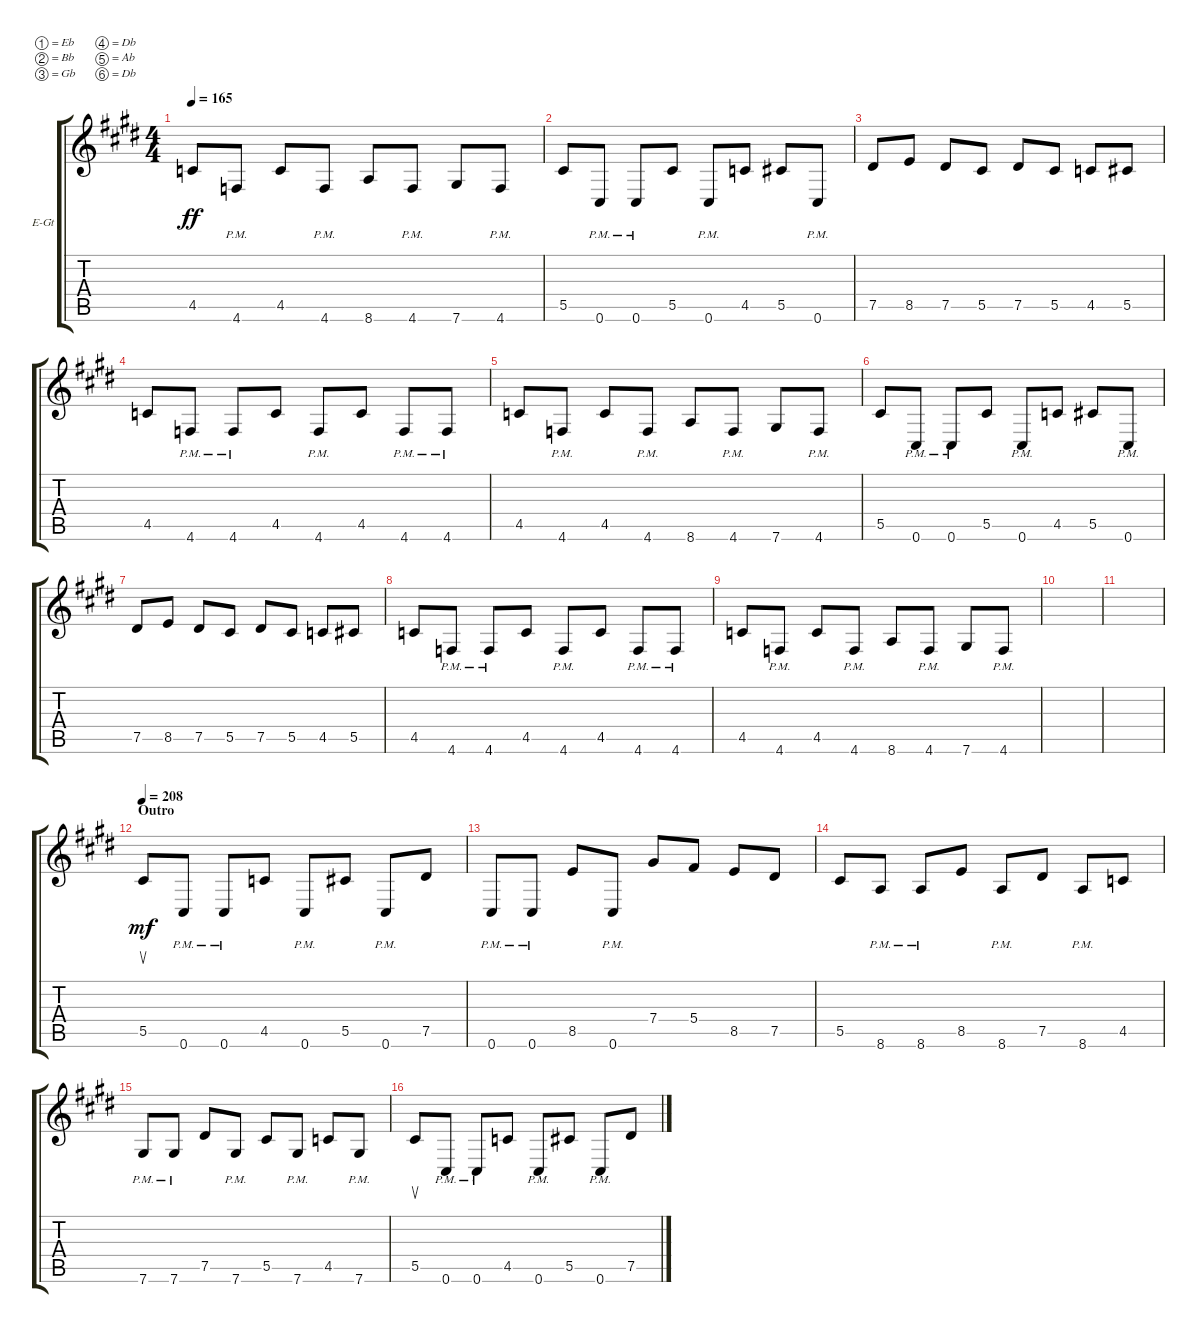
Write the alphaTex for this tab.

\defaultSystemsLayout 4
\bracketExtendMode groupsimilarinstruments
\firstSystemTrackNameOrientation horizontal
\otherSystemsTrackNameOrientation horizontal
\track ("Gary Smith - Guitar" "E-Gt") {instrument distortionguitar}
\staff {score tabs}
\tuning (Eb4 Bb3 Gb3 Db3 Ab2 Db2)
\ts (4 4)
\tempo 165
\clef g2
\ks c#minor
4.5.8{dy ff} 4.6{pm}.8 4.5.8 4.6{pm}.8 8.6.8 4.6{pm}.8 7.6.8 4.6{pm}.8 |
5.5.8 0.6{pm}.8 0.6{pm}.8 5.5.8 0.6{pm}.8 4.5.8 5.5.8 0.6{pm}.8 |
7.5.8 8.5.8 7.5.8 5.5.8 7.5.8 5.5.8 4.5.8 5.5.8 |
4.5.8 4.6{pm}.8 4.6{pm}.8 4.5.8 4.6{pm}.8 4.5.8 4.6{pm}.8 4.6{pm}.8 |
4.5.8 4.6{pm}.8 4.5.8 4.6{pm}.8 8.6.8 4.6{pm}.8 7.6.8 4.6{pm}.8 |
5.5.8 0.6{pm}.8 0.6{pm}.8 5.5.8 0.6{pm}.8 4.5.8 5.5.8 0.6{pm}.8 |
7.5.8 8.5.8 7.5.8 5.5.8 7.5.8 5.5.8 4.5.8 5.5.8 |
4.5.8 4.6{pm}.8 4.6{pm}.8 4.5.8 4.6{pm}.8 4.5.8 4.6{pm}.8 4.6{pm}.8 |
4.5.8 4.6{pm}.8 4.5.8 4.6{pm}.8 8.6.8 4.6{pm}.8 7.6.8 4.6{pm}.8 |
|
|
\section ("" "Outro")
\tempo 208
5.5.8{su dy mf} 0.6{pm}.8 0.6{pm}.8 4.5.8 0.6{pm}.8 5.5.8 0.6{pm}.8 7.5.8 |
0.6{pm}.8 0.6{pm}.8 8.5.8 0.6{pm}.8 7.4.8 5.4.8 8.5.8 7.5.8 |
5.5.8 8.6{pm}.8 8.6{pm}.8 8.5.8 8.6{pm}.8 7.5.8 8.6{pm}.8 4.5.8 |
7.6{pm}.8 7.6{pm}.8 7.5.8 7.6{pm}.8 5.5.8 7.6{pm}.8 4.5.8 7.6{pm}.8 |
5.5.8{su} 0.6{pm}.8 0.6{pm}.8 4.5.8 0.6{pm}.8 5.5.8 0.6{pm}.8 7.5.8
